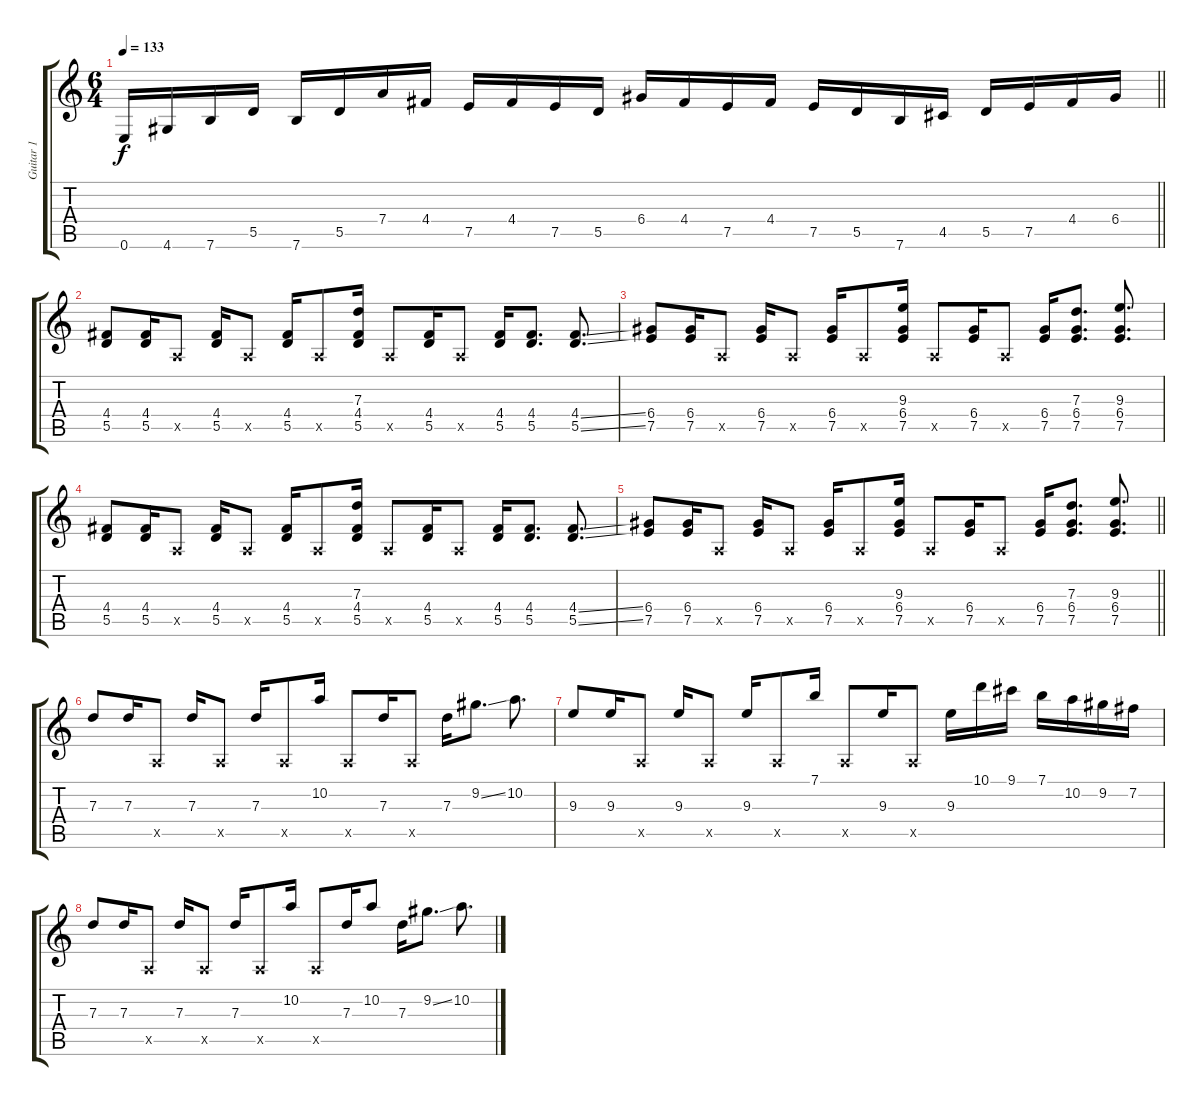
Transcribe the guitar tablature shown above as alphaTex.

\track ("Guitar 1" "Guitar 1") {instrument distortionguitar}
\staff {score tabs}
\tuning (E4 B3 G3 D3 A2 E2) {hide}
\ts (6 4)
\tempo 133
\clef g2
\barLineRight lightlight
\ks c
0.6.16{dy f} 4.6.16 7.6.16 5.5.16 7.6.16 5.5.16 7.4.16 4.4.16 7.5.16 4.4.16 7.5.16 5.5.16 6.4.16 4.4.16 7.5.16 4.4.16 7.5.16 5.5.16 7.6.16 4.5.16 5.5.16 7.5.16 4.4.16 6.4.16 |
(4.4 5.5).8 (4.4 5.5).16 0.5{x}.8 (4.4 5.5).16 0.5{x}.8 (4.4 5.5).16 0.5{x}.8 (7.3 4.4 5.5).16 0.5{x}.8 (4.4 5.5).16 0.5{x}.8 (4.4 5.5).16 (4.4 5.5).8{d} (4.4{ss} 5.5{ss}).8{d} |
(6.4 7.5).8 (6.4 7.5).16 0.5{x}.8 (6.4 7.5).16 0.5{x}.8 (6.4 7.5).16 0.5{x}.8 (9.3 6.4 7.5).16 0.5{x}.8 (6.4 7.5).16 0.5{x}.8 (6.4 7.5).16 (7.3 6.4 7.5).8{d} (9.3 6.4 7.5).8{d} |
(4.4 5.5).8 (4.4 5.5).16 0.5{x}.8 (4.4 5.5).16 0.5{x}.8 (4.4 5.5).16 0.5{x}.8 (7.3 4.4 5.5).16 0.5{x}.8 (4.4 5.5).16 0.5{x}.8 (4.4 5.5).16 (4.4 5.5).8{d} (4.4{ss} 5.5{ss}).8{d} |
\barLineRight lightlight
(6.4 7.5).8 (6.4 7.5).16 0.5{x}.8 (6.4 7.5).16 0.5{x}.8 (6.4 7.5).16 0.5{x}.8 (9.3 6.4 7.5).16 0.5{x}.8 (6.4 7.5).16 0.5{x}.8 (6.4 7.5).16 (7.3 6.4 7.5).8{d} (9.3 6.4 7.5).8{d} |
7.3.8 7.3.16 0.5{x}.8 7.3.16 0.5{x}.8 7.3.16 0.5{x}.8 10.2.16 0.5{x}.8 7.3.16 0.5{x}.8 7.3.16 9.2{ss}.8{d} 10.2.8{d} |
9.3.8 9.3.16 0.5{x}.8 9.3.16 0.5{x}.8 9.3.16 0.5{x}.8 7.1.16 0.5{x}.8 9.3.16 0.5{x}.8 9.3.16 10.1.16 9.1.16 7.1.16 10.2.16 9.2.16 7.2.16 |
7.3.8 7.3.16 0.5{x}.8 7.3.16 0.5{x}.8 7.3.16 0.5{x}.8 10.2.16 0.5{x}.8 7.3.16 10.2.8 7.3.16 9.2{ss}.8{d} 10.2.8{d}
